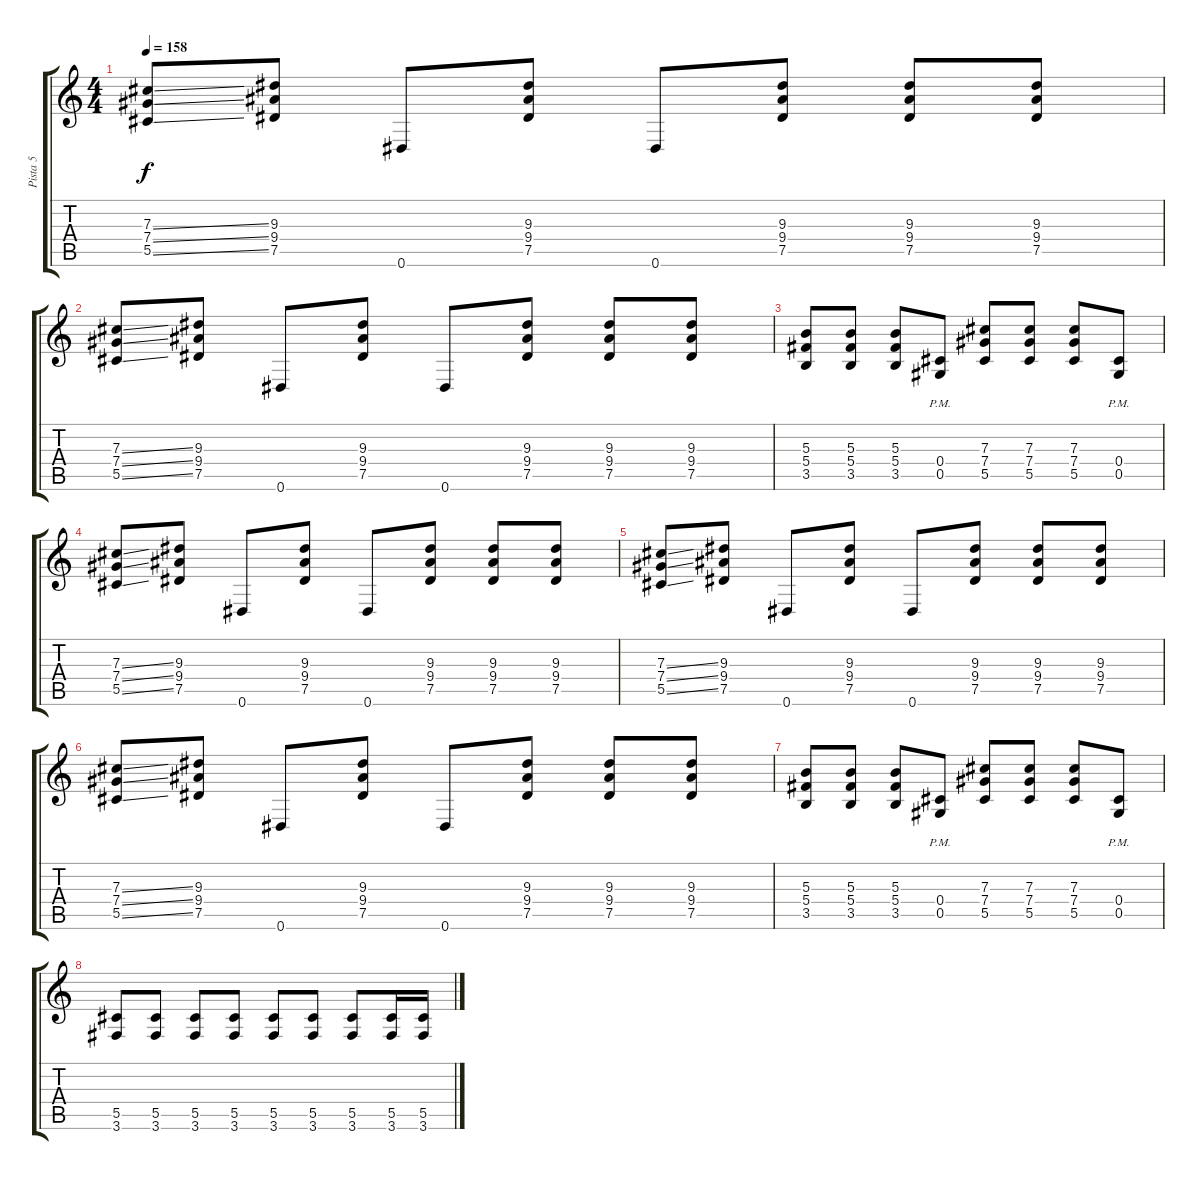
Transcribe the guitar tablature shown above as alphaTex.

\track ("Pista 5" "Pista 5") {instrument overdrivenguitar}
\staff {score tabs}
\tuning (Eb4 Bb3 Gb3 Db3 Ab2 Eb2) {hide}
\ts (4 4)
\tempo 158
\clef g2
\ks c
(7.3{ss} 7.4{ss} 5.5{ss}).8{dy f} (9.3 9.4 7.5).8 0.6.8 (9.3 9.4 7.5).8 0.6.8 (9.3 9.4 7.5).8 (9.3 9.4 7.5).8 (9.3 9.4 7.5).8 |
(7.3{ss} 7.4{ss} 5.5{ss}).8 (9.3 9.4 7.5).8 0.6.8 (9.3 9.4 7.5).8 0.6.8 (9.3 9.4 7.5).8 (9.3 9.4 7.5).8 (9.3 9.4 7.5).8 |
(5.3 5.4 3.5).8 (5.3 5.4 3.5).8 (5.3 5.4 3.5).8 (0.4{pm} 0.5{pm}).8 (7.3 7.4 5.5).8 (7.3 7.4 5.5).8 (7.3 7.4 5.5).8 (0.4{pm} 0.5{pm}).8 |
(7.3{ss} 7.4{ss} 5.5{ss}).8 (9.3 9.4 7.5).8 0.6.8 (9.3 9.4 7.5).8 0.6.8 (9.3 9.4 7.5).8 (9.3 9.4 7.5).8 (9.3 9.4 7.5).8 |
(7.3{ss} 7.4{ss} 5.5{ss}).8 (9.3 9.4 7.5).8 0.6.8 (9.3 9.4 7.5).8 0.6.8 (9.3 9.4 7.5).8 (9.3 9.4 7.5).8 (9.3 9.4 7.5).8 |
(7.3{ss} 7.4{ss} 5.5{ss}).8 (9.3 9.4 7.5).8 0.6.8 (9.3 9.4 7.5).8 0.6.8 (9.3 9.4 7.5).8 (9.3 9.4 7.5).8 (9.3 9.4 7.5).8 |
(5.3 5.4 3.5).8 (5.3 5.4 3.5).8 (5.3 5.4 3.5).8 (0.4{pm} 0.5{pm}).8 (7.3 7.4 5.5).8 (7.3 7.4 5.5).8 (7.3 7.4 5.5).8 (0.4{pm} 0.5{pm}).8 |
(5.5 3.6).8 (5.5 3.6).8 (5.5 3.6).8 (5.5 3.6).8 (5.5 3.6).8 (5.5 3.6).8 (5.5 3.6).8 (5.5 3.6).16 (5.5 3.6).16
